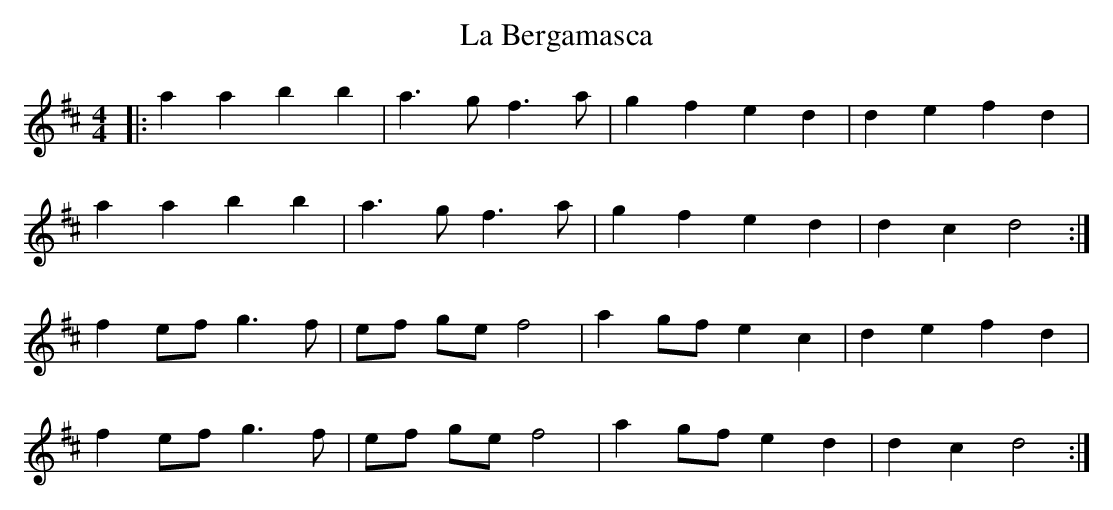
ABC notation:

X:1
T: La Bergamasca
M: 4/4
L: 1/8
K: Dmaj
|:a2 a2 b2 b2|a3 g f3 a|g2 f2 e2 d2|d2 e2 f2 d2|
a2 a2 b2 b2|a3 g f3 a|g2 f2 e2 d2|d2 c2 d4:|
f2 ef g3 f|ef ge f4|a2 gf e2 c2|d2 e2 f2 d2|
f2 ef g3 f|ef ge f4|a2 gf e2 d2|d2 c2 d4:|
